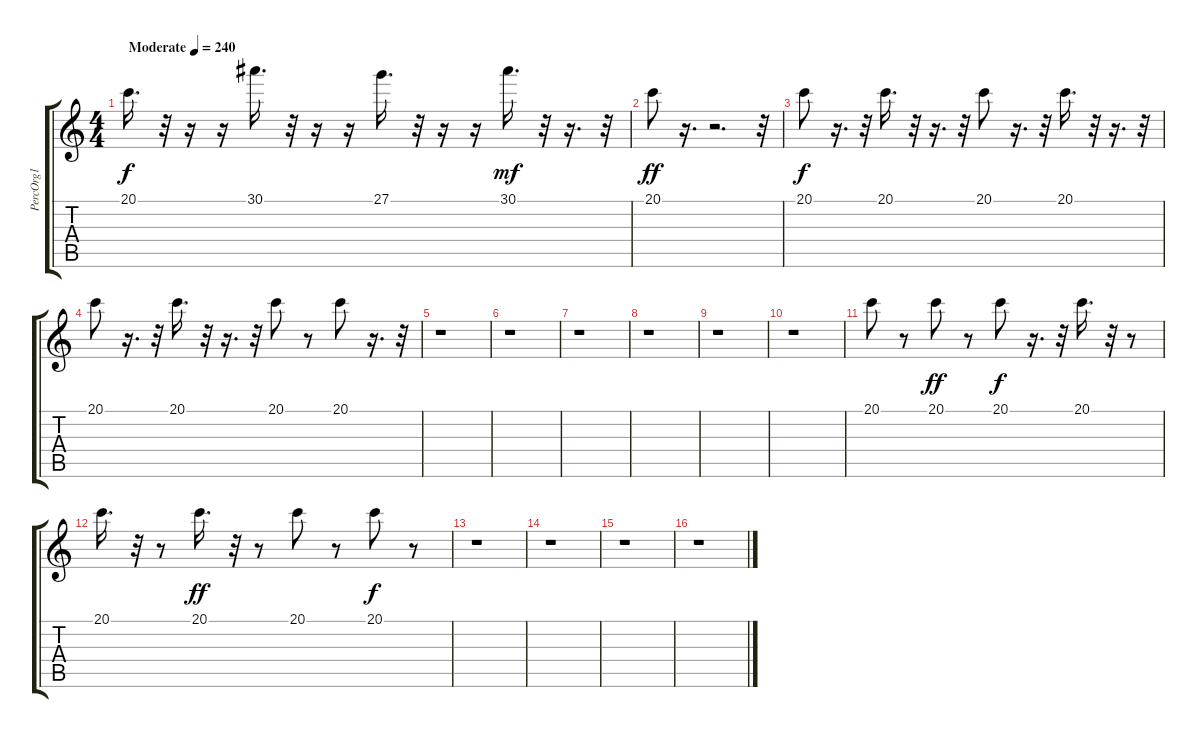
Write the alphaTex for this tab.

\track ("PercOrg1" "PercOrg1") {instrument percussiveorgan}
\staff {score tabs}
\tuning (E4 B3 G3 D3 A2 E2) {hide}
\ts (4 4)
\tempo (240 "Moderate")
\clef g2
\ks c
20.1.16{d dy f instrument percussiveorgan} r.32 r.16 r.16 30.1.16{d} r.32 r.16 r.16 27.1.16{d} r.32 r.16 r.16 30.1.16{d dy mf} r.32 r.16{d} r.32 |
20.1.8{dy ff} r.16{d} r.2{d} r.32 |
20.1.8{dy f} r.16{d} r.32 20.1.16{d} r.32 r.16{d} r.32 20.1.8 r.16{d} r.32 20.1.16{d} r.32 r.16{d} r.32 |
20.1.8 r.16{d} r.32 20.1.16{d} r.32 r.16{d} r.32 20.1.8 r.8 20.1.8 r.16{d} r.32 |
r.1 |
r.1 |
r.1 |
r.1 |
r.1 |
r.1 |
20.1.8 r.8 20.1.8{dy ff} r.8 20.1.8{dy f} r.16{d} r.32 20.1.16{d} r.32 r.8 |
20.1.16{d} r.32 r.8 20.1.16{d dy ff} r.32 r.8 20.1.8 r.8 20.1.8{dy f} r.8 |
r.1 |
r.1 |
r.1 |
r.1
